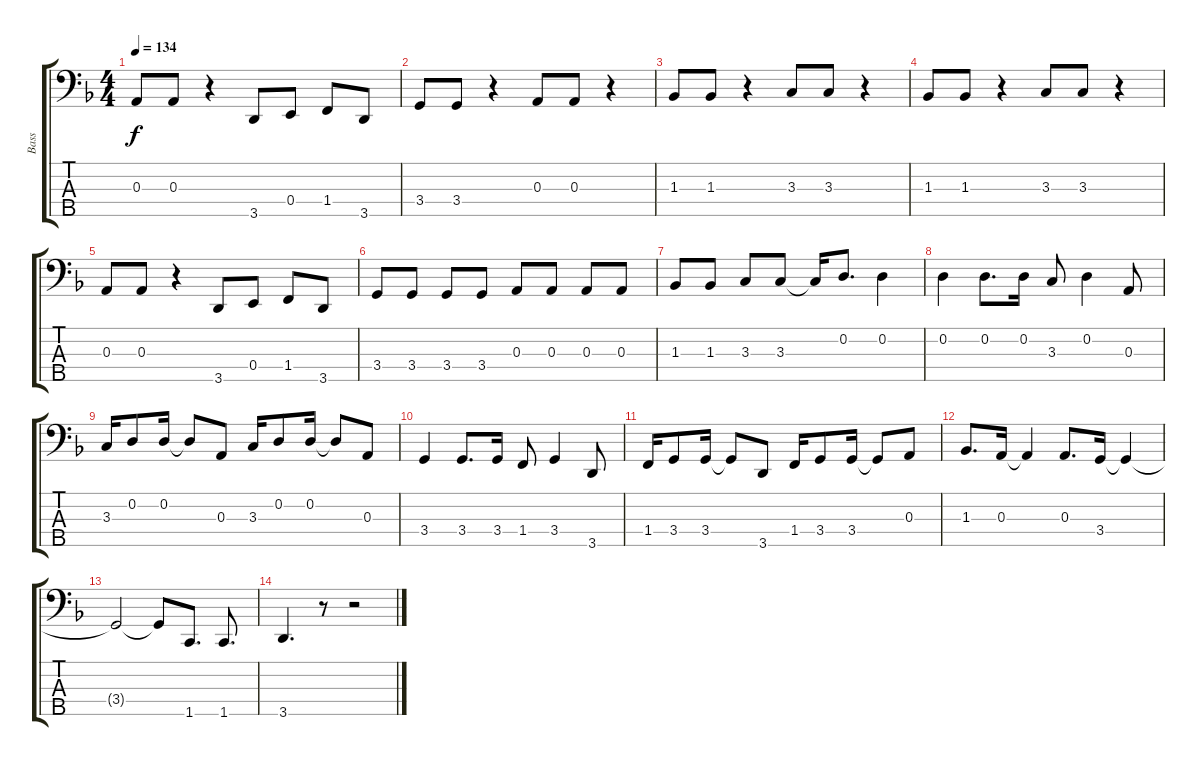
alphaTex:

\track ("Bass" "Bass") {instrument electricbassfinger}
\staff {score tabs}
\tuning (G2 D2 A1 E1 B0) {hide}
\ts (4 4)
\tempo 134
\clef f4
\ks f
0.3.8{dy f} 0.3.8 r.4 3.5.8 0.4.8 1.4.8 3.5.8 |
3.4.8 3.4.8 r.4 0.3.8 0.3.8 r.4 |
1.3.8 1.3.8 r.4 3.3.8 3.3.8 r.4 |
1.3.8 1.3.8 r.4 3.3.8 3.3.8 r.4 |
0.3.8 0.3.8 r.4 3.5.8 0.4.8 1.4.8 3.5.8 |
3.4.8 3.4.8 3.4.8 3.4.8 0.3.8 0.3.8 0.3.8 0.3.8 |
1.3.8 1.3.8 3.3.8 3.3.8 3.3{t}.16 0.2.8{d} 0.2.4 |
0.2.4{volume 13 instrument fretlessbass} 0.2.8{d} 0.2.16 3.3.8 0.2.4 0.3.8 |
3.3.16 0.2.8 0.2.16 0.2{t}.8 0.3.8 3.3.16 0.2.8 0.2.16 0.2{t}.8 0.3.8 |
3.4.4 3.4.8{d} 3.4.16 1.4.8 3.4.4 3.5.8 |
1.4.16 3.4.8 3.4.16 3.4{t}.8 3.5.8 1.4.16 3.4.8 3.4.16 3.4{t}.8 0.3.8 |
1.3.8{d} 0.3.16 0.3{t}.4 0.3.8{d} 3.4.16 3.4{t}.4 |
3.4{t}.2 3.4{t}.8 1.5.8{d} 1.5.8{d} |
3.5.4{d} r.8 r.2
